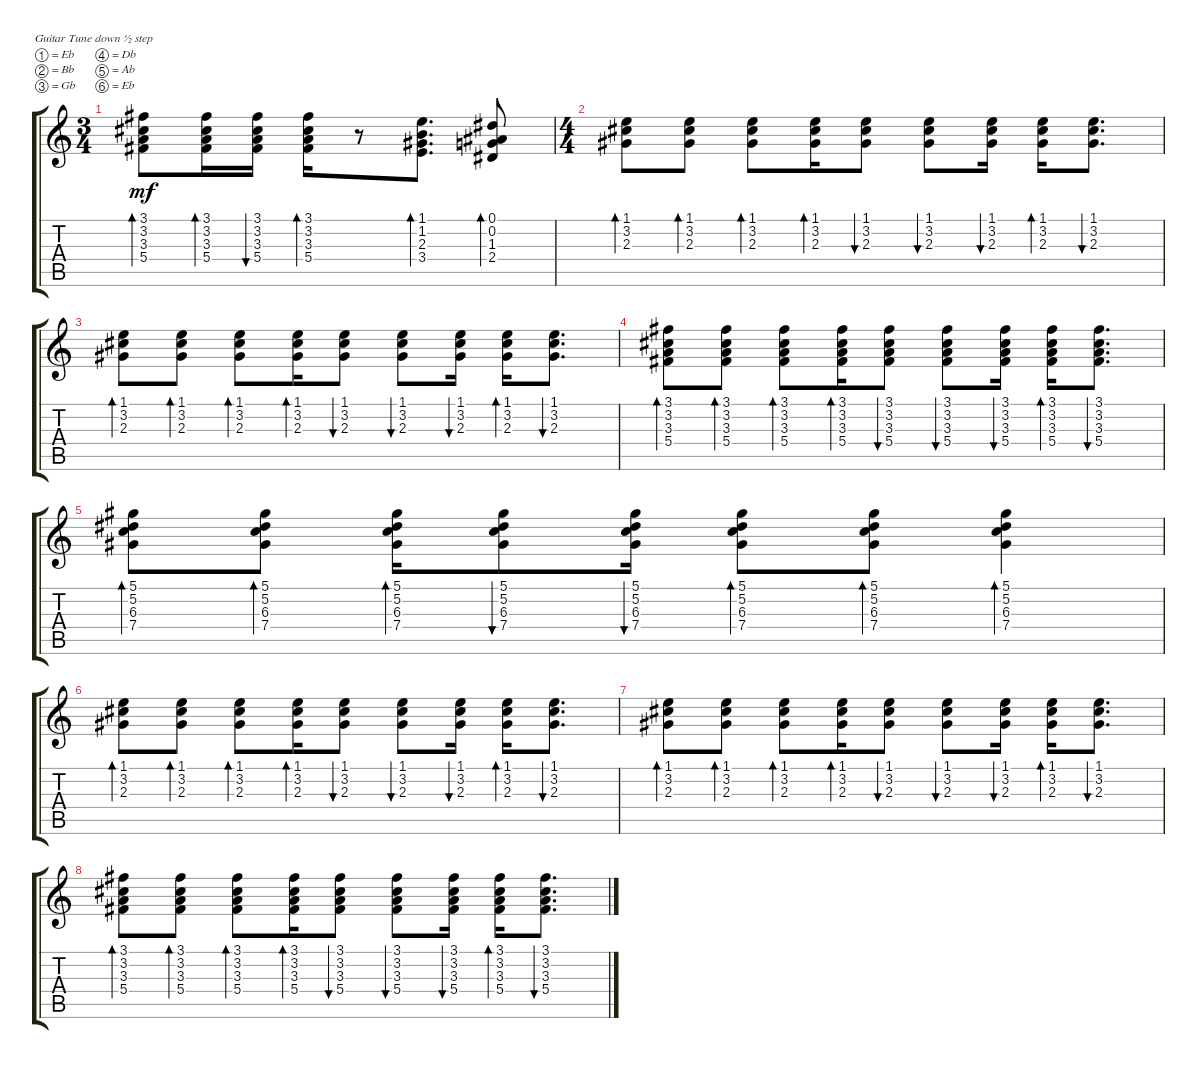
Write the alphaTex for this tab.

\defaultSystemsLayout 4
\bracketExtendMode groupsimilarinstruments
\singleTrackTrackNamePolicy hidden
\multiTrackTrackNamePolicy hidden
\firstSystemTrackNameOrientation horizontal
\otherSystemsTrackNameOrientation horizontal
\track ("Сергей Попов" "S-Gt") {instrument acousticguitarsteel}
\staff {score tabs}
\tuning (Eb4 Bb3 Gb3 Db3 Ab2 Eb2)
\ts (3 4)
\tempo (92 hide)
\clef g2
\scale
1.03909
\ks c
(5.4 3.3 3.2 3.1).8{bd 30 dy mf} (5.4 3.3 3.2 3.1).16{bd 30} (5.4 3.3 3.2 3.1).16{bu 30} (3.1 3.2 3.3 5.4).16{bd 30} r.8 (3.4 1.1 1.2 2.3).8{d bd 30} (2.4 1.3 0.2 0.1).8{bd 30} |
\ts (4 4)
\tempo (100 hide)
\scale
0.960908 (1.1 3.2 2.3).8{bd 30} (1.1 3.2 2.3).8{bd 30} (1.1 3.2 2.3).8{bd 30} (1.1 3.2 2.3).16{bd 30} (1.1 3.2 2.3).8{bu 30} (1.1 3.2 2.3).8{bu 30} (1.1 3.2 2.3).16{bu 30} (1.1 3.2 2.3).16{bd 30} (1.1 3.2 2.3).8{d bu 30} |
\scale
1.03909 (1.1 3.2 2.3).8{bd 30} (1.1 3.2 2.3).8{bd 30} (1.1 3.2 2.3).8{bd 30} (1.1 3.2 2.3).16{bd 30} (1.1 3.2 2.3).8{bu 30} (1.1 3.2 2.3).8{bu 30} (1.1 3.2 2.3).16{bu 30} (1.1 3.2 2.3).16{bd 30} (1.1 3.2 2.3).8{d bu 30} |
\scale
0.960908 (3.1 3.2 3.3 5.4).8{bd 30} (3.1 3.2 5.4 3.3).8{bd 30} (3.1 3.2 5.4 3.3).8{bd 30} (3.1 3.2 5.4 3.3).16{bd 30} (3.1 3.2 5.4 3.3).8{bu 30} (3.1 3.2 5.4 3.3).8{bu 30} (3.1 3.2 5.4 3.3).16{bu 30} (3.1 3.2 5.4 3.3).16{bd 30} (3.1 3.2 3.3 5.4).8{d bu 30} |
\scale
1.03909 (7.4 6.3 5.2 5.1).8{bd 30} (7.4 6.3 5.2 5.1).8{bd 30} (7.4 6.3 5.2 5.1).16{bd 30} (7.4 6.3 5.2 5.1).8{bu 30} (7.4 6.3 5.2 5.1).16{bu 30} (7.4 6.3 5.2 5.1).8{bd 30} (7.4 6.3 5.2 5.1).8{bd 30} (7.4 6.3 5.2 5.1).4{bd 30} |
\scale
0.960908 (1.1 3.2 2.3).8{bd 30} (1.1 3.2 2.3).8{bd 30} (1.1 3.2 2.3).8{bd 30} (1.1 3.2 2.3).16{bd 30} (1.1 3.2 2.3).8{bu 30} (1.1 3.2 2.3).8{bu 30} (1.1 3.2 2.3).16{bu 30} (1.1 3.2 2.3).16{bd 30} (1.1 3.2 2.3).8{d bu 30} |
\scale
1.03909 (1.1 3.2 2.3).8{bd 30} (1.1 3.2 2.3).8{bd 30} (1.1 3.2 2.3).8{bd 30} (1.1 3.2 2.3).16{bd 30} (1.1 3.2 2.3).8{bu 30} (1.1 3.2 2.3).8{bu 30} (1.1 3.2 2.3).16{bu 30} (1.1 3.2 2.3).16{bd 30} (1.1 3.2 2.3).8{d bu 30} |
\scale
0.960908 (3.1 3.2 3.3 5.4).8{bd 30} (3.1 3.2 5.4 3.3).8{bd 30} (3.1 3.2 5.4 3.3).8{bd 30} (3.1 3.2 5.4 3.3).16{bd 30} (3.1 3.2 5.4 3.3).8{bu 30} (3.1 3.2 5.4 3.3).8{bu 30} (3.1 3.2 5.4 3.3).16{bu 30} (3.1 3.2 5.4 3.3).16{bd 30} (3.1 3.2 3.3 5.4).8{d bu 30}
